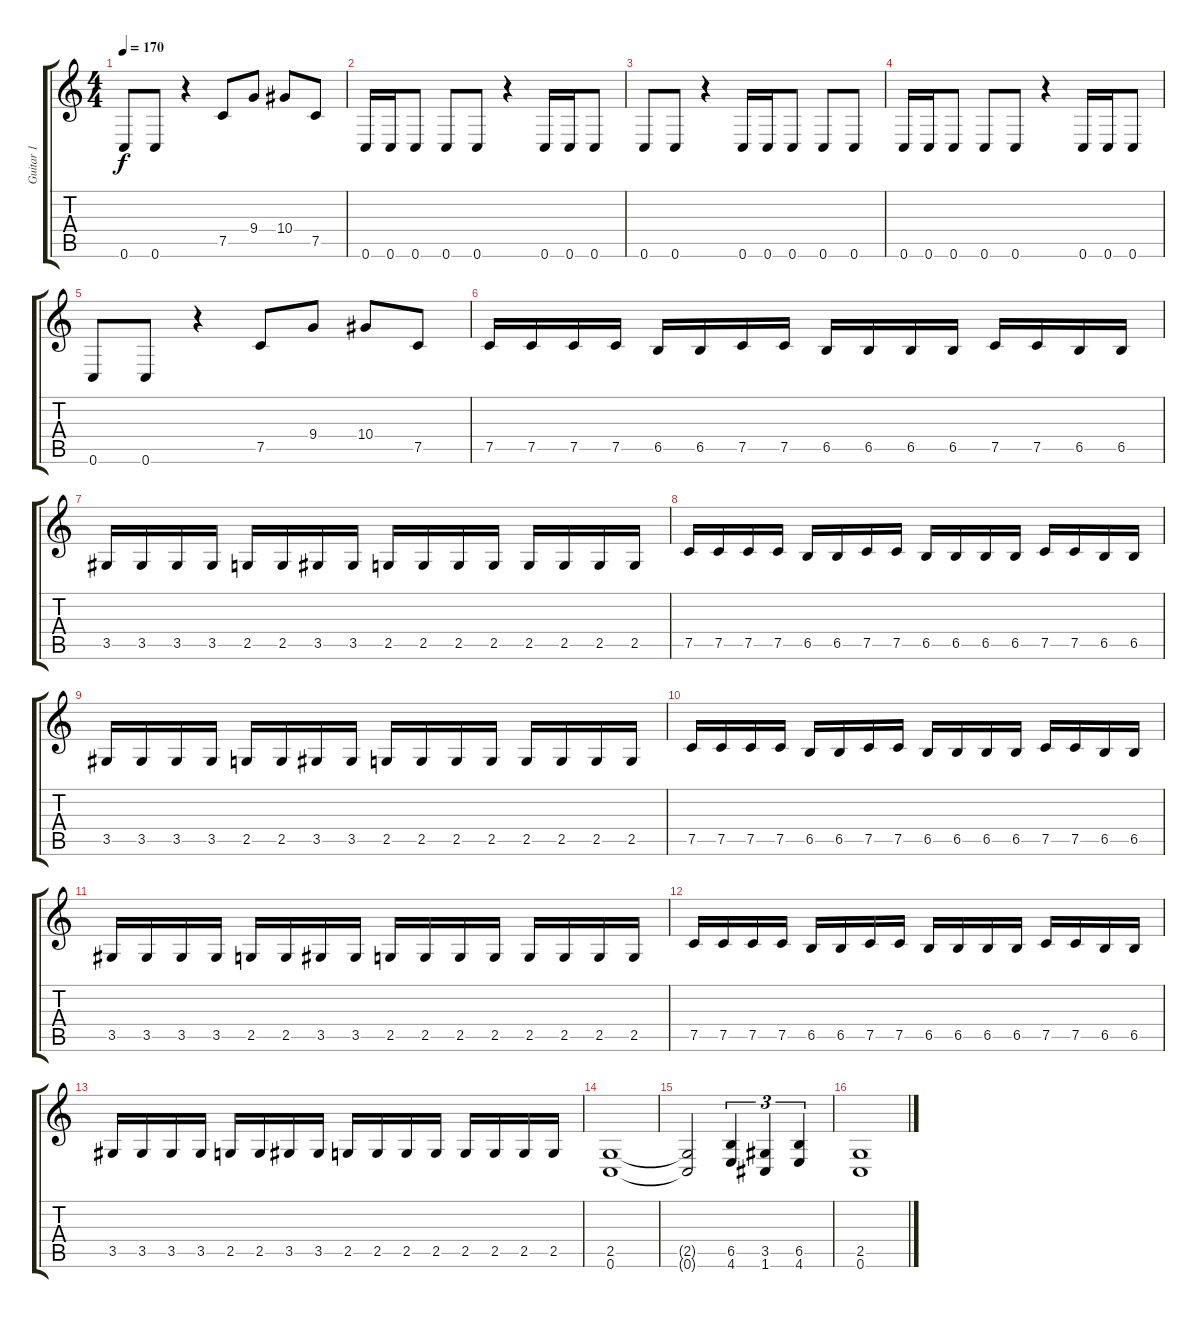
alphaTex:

\track ("Guitar 1" "Guitar 1") {instrument overdrivenguitar}
\staff {score tabs}
\tuning (C4 G3 Eb3 Bb2 F2 C2) {hide}
\ts (4 4)
\tempo 170
\clef g2
\ks c
0.6.8{dy f} 0.6.8 r.4 7.5.8 9.4.8 10.4.8 7.5.8 |
0.6.16 0.6.16 0.6.8 0.6.8 0.6.8 r.4 0.6.16 0.6.16 0.6.8 |
0.6.8 0.6.8 r.4 0.6.16 0.6.16 0.6.8 0.6.8 0.6.8 |
0.6.16 0.6.16 0.6.8 0.6.8 0.6.8 r.4 0.6.16 0.6.16 0.6.8 |
0.6.8 0.6.8 r.4 7.5.8 9.4.8 10.4.8 7.5.8 |
7.5.16 7.5.16 7.5.16 7.5.16 6.5.16 6.5.16 7.5.16 7.5.16 6.5.16 6.5.16 6.5.16 6.5.16 7.5.16 7.5.16 6.5.16 6.5.16 |
3.5.16 3.5.16 3.5.16 3.5.16 2.5.16 2.5.16 3.5.16 3.5.16 2.5.16 2.5.16 2.5.16 2.5.16 2.5.16 2.5.16 2.5.16 2.5.16 |
7.5.16 7.5.16 7.5.16 7.5.16 6.5.16 6.5.16 7.5.16 7.5.16 6.5.16 6.5.16 6.5.16 6.5.16 7.5.16 7.5.16 6.5.16 6.5.16 |
3.5.16 3.5.16 3.5.16 3.5.16 2.5.16 2.5.16 3.5.16 3.5.16 2.5.16 2.5.16 2.5.16 2.5.16 2.5.16 2.5.16 2.5.16 2.5.16 |
7.5.16 7.5.16 7.5.16 7.5.16 6.5.16 6.5.16 7.5.16 7.5.16 6.5.16 6.5.16 6.5.16 6.5.16 7.5.16 7.5.16 6.5.16 6.5.16 |
3.5.16 3.5.16 3.5.16 3.5.16 2.5.16 2.5.16 3.5.16 3.5.16 2.5.16 2.5.16 2.5.16 2.5.16 2.5.16 2.5.16 2.5.16 2.5.16 |
7.5.16 7.5.16 7.5.16 7.5.16 6.5.16 6.5.16 7.5.16 7.5.16 6.5.16 6.5.16 6.5.16 6.5.16 7.5.16 7.5.16 6.5.16 6.5.16 |
3.5.16 3.5.16 3.5.16 3.5.16 2.5.16 2.5.16 3.5.16 3.5.16 2.5.16 2.5.16 2.5.16 2.5.16 2.5.16 2.5.16 2.5.16 2.5.16 |
(2.5 0.6).1 |
(2.5{t} 0.6{t}).2 (6.5 4.6).4{tu (3 2)} (3.5 1.6).4{tu (3 2)} (6.5 4.6).4{tu (3 2)} |
(2.5 0.6).1
